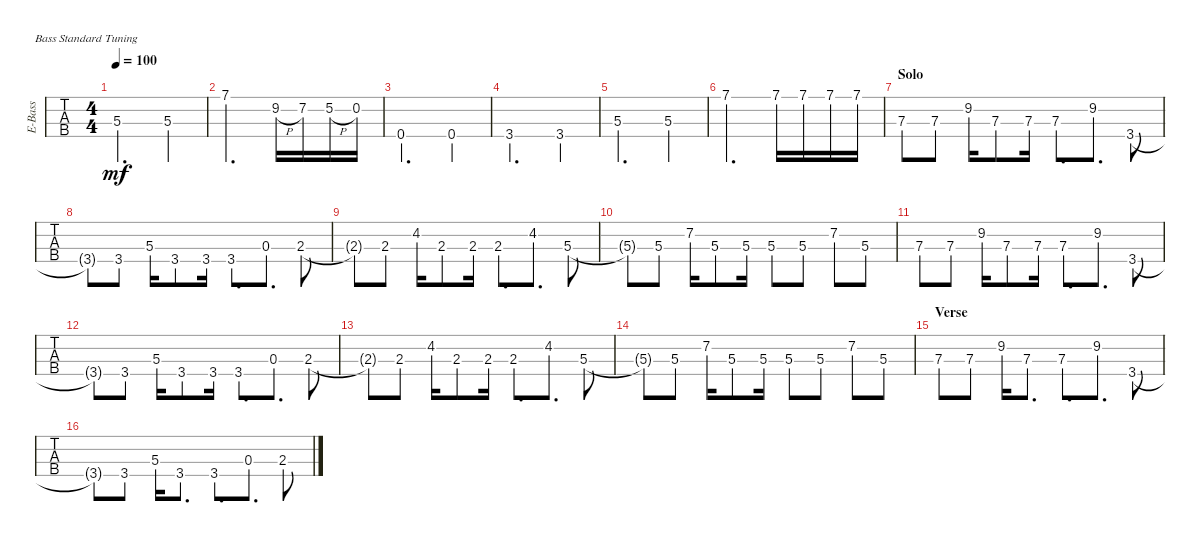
\defaultSystemsLayout 4
\bracketExtendMode groupsimilarinstruments
\otherSystemsTrackNameOrientation horizontal
\track ("Cole Train" "E-Bass") {instrument electricbassfinger}
\staff {tabs}
\tuning (G2 D2 A1 E1)
\ts (4 4)
\tempo 100
\clef f4
\ks c
5.3.2{d dy mf} 5.3.4 |
7.1.2{d} 9.2{h}.16 7.2.16 5.2{h}.16 0.2.16 |
0.4.2{d} 0.4.4 |
3.4.2{d} 3.4.4 |
5.3.2{d} 5.3.4 |
7.1.2{d} 7.1.16 7.1.16 7.1.16 7.1.16 |
\section ("" "Solo")
7.3.8 7.3.8 9.2.16 7.3.8 7.3.16 7.3.8{d} 9.2.8{d} 3.4.8 |
3.4{t}.8 3.4.8 5.3.16 3.4.8 3.4.16 3.4.8{d} 0.3.8{d} 2.3.8 |
2.3{t}.8 2.3.8 4.2{acc #}.16 2.3.8 2.3.16 2.3.8{d} 4.2{acc #}.8{d} 5.3.8 |
5.3{t}.8 5.3.8 7.2.16 5.3.8 5.3.16 5.3.8 5.3.8 7.2.8 5.3.8 |
7.3.8 7.3.8 9.2.16 7.3.8 7.3.16 7.3.8{d} 9.2.8{d} 3.4.8 |
3.4{t}.8 3.4.8 5.3.16 3.4.8 3.4.16 3.4.8{d} 0.3.8{d} 2.3.8 |
2.3{t}.8 2.3.8 4.2{acc #}.16 2.3.8 2.3.16 2.3.8{d} 4.2{acc #}.8{d} 5.3.8 |
5.3{t}.8 5.3.8 7.2.16 5.3.8 5.3.16 5.3.8 5.3.8 7.2.8 5.3.8 |
\section ("" "Verse")
7.3.8 7.3.8 9.2.16 7.3.8{d} 7.3.8{d} 9.2.8{d} 3.4.8 |
3.4{t}.8 3.4.8 5.3.16 3.4.8{d} 3.4.8{d} 0.3.8{d} 2.3.8
